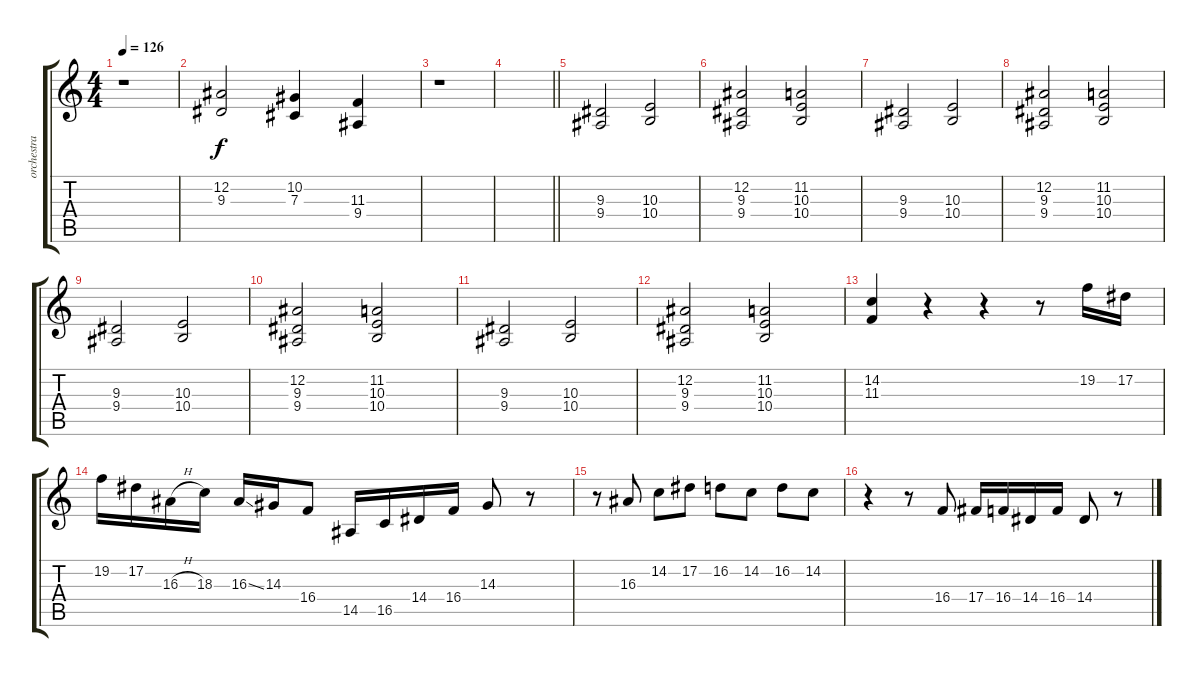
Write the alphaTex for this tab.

\track ("orchestra" "orchestra") {instrument stringensemble1}
\staff {score tabs}
\tuning (Eb4 Bb3 Gb3 Db3 Ab2 Eb2) {hide}
\ts (4 4)
\tempo 126
\clef g2
\ks c
r.1{dy f} |
(12.2 9.3).2 (10.2 7.3).4 (11.3 9.4).4 |
r.1 |
\barLineRight lightlight
|
(9.3 9.4).2 (10.3 10.4).2 |
(12.2 9.3 9.4).2 (11.2 10.3 10.4).2 |
(9.3 9.4).2 (10.3 10.4).2 |
(12.2 9.3 9.4).2 (11.2 10.3 10.4).2 |
(9.3 9.4).2 (10.3 10.4).2 |
(12.2 9.3 9.4).2 (11.2 10.3 10.4).2 |
(9.3 9.4).2 (10.3 10.4).2 |
(12.2 9.3 9.4).2 (11.2 10.3 10.4).2 |
(14.2 11.3).4 r.4 r.4 r.8 19.2.16 17.2.16 |
19.2.16 17.2.16 16.3{h}.16 18.3.16 16.3{ss}.16 14.3.16 16.4.8 14.5.16 16.5.16 14.4.16 16.4.16 14.3.8 r.8 |
r.8 16.3.8 14.2.8 17.2.8 16.2.8 14.2.8 16.2.8 14.2.8 |
r.4 r.8 16.4.8 17.4.16 16.4.16 14.4.16 16.4.16 14.4.8 r.8
